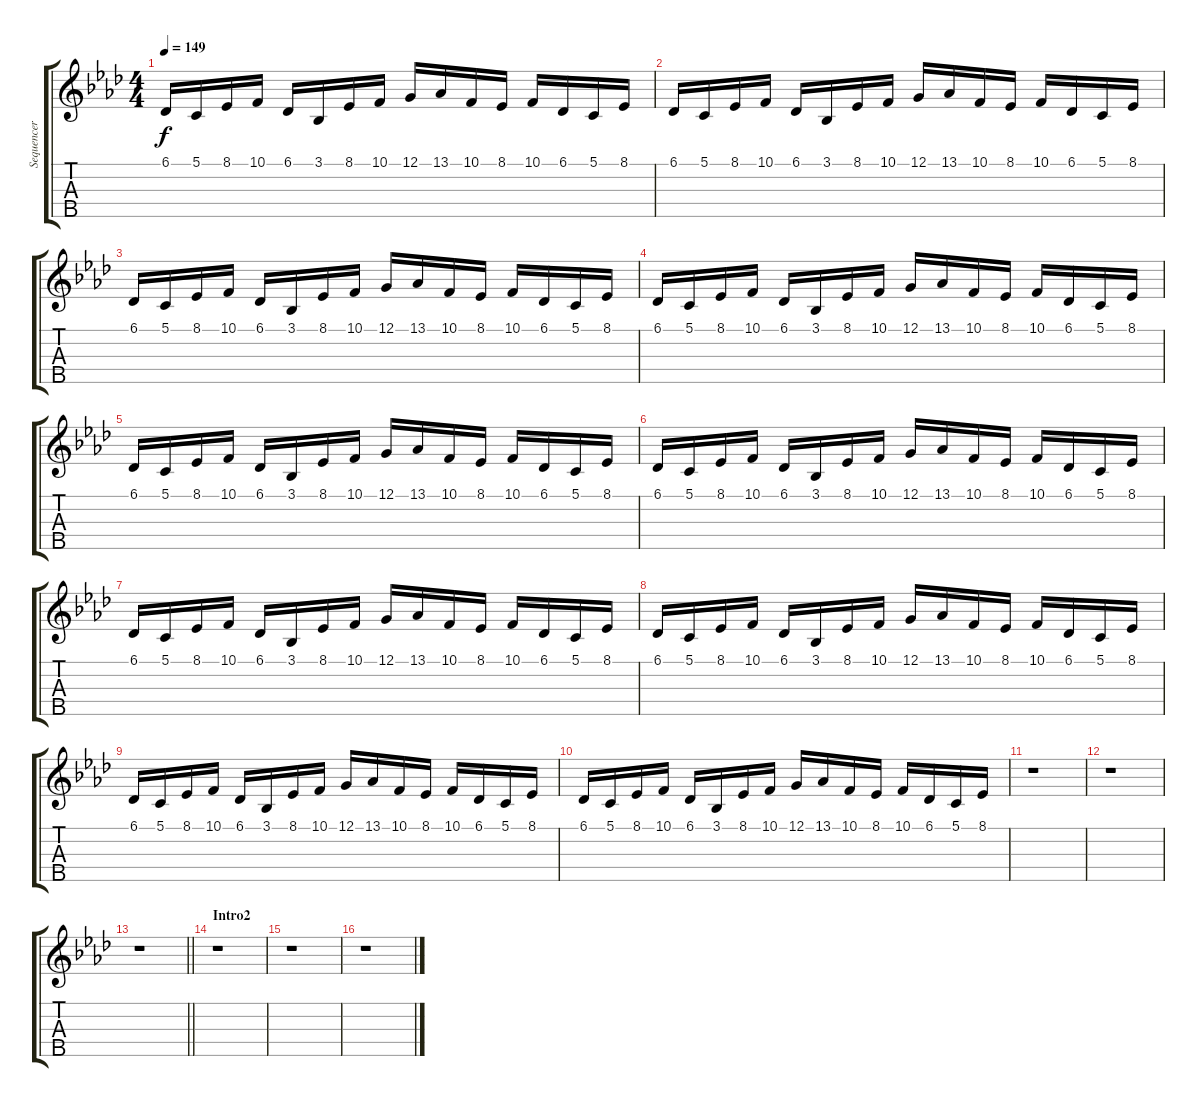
\track ("Sequencer" "Sequencer") {instrument lead2sawtooth}
\staff {score tabs}
\tuning (G3 D3 A2 E2 B1) {hide}
\ts (4 4)
\tempo 149
\clef g2
\ks ab
6.1.16{dy f} 5.1.16 8.1.16 10.1.16 6.1.16 3.1.16 8.1.16 10.1.16 12.1.16 13.1.16 10.1.16 8.1.16 10.1.16 6.1.16 5.1.16 8.1.16 |
6.1.16 5.1.16 8.1.16 10.1.16 6.1.16 3.1.16 8.1.16 10.1.16 12.1.16 13.1.16 10.1.16 8.1.16 10.1.16 6.1.16 5.1.16 8.1.16 |
6.1.16 5.1.16 8.1.16 10.1.16 6.1.16 3.1.16 8.1.16 10.1.16 12.1.16 13.1.16 10.1.16 8.1.16 10.1.16 6.1.16 5.1.16 8.1.16 |
6.1.16 5.1.16 8.1.16 10.1.16 6.1.16 3.1.16 8.1.16 10.1.16 12.1.16 13.1.16 10.1.16 8.1.16 10.1.16 6.1.16 5.1.16 8.1.16 |
6.1.16 5.1.16 8.1.16 10.1.16 6.1.16 3.1.16 8.1.16 10.1.16 12.1.16 13.1.16 10.1.16 8.1.16 10.1.16 6.1.16 5.1.16 8.1.16 |
6.1.16 5.1.16 8.1.16 10.1.16 6.1.16 3.1.16 8.1.16 10.1.16 12.1.16 13.1.16 10.1.16 8.1.16 10.1.16 6.1.16 5.1.16 8.1.16 |
6.1.16 5.1.16 8.1.16 10.1.16 6.1.16 3.1.16 8.1.16 10.1.16 12.1.16 13.1.16 10.1.16 8.1.16 10.1.16 6.1.16 5.1.16 8.1.16 |
6.1.16 5.1.16 8.1.16 10.1.16 6.1.16 3.1.16 8.1.16 10.1.16 12.1.16 13.1.16 10.1.16 8.1.16 10.1.16 6.1.16 5.1.16 8.1.16 |
6.1.16 5.1.16 8.1.16 10.1.16 6.1.16 3.1.16 8.1.16 10.1.16 12.1.16 13.1.16 10.1.16 8.1.16 10.1.16 6.1.16 5.1.16 8.1.16 |
6.1.16 5.1.16 8.1.16 10.1.16 6.1.16 3.1.16 8.1.16 10.1.16 12.1.16 13.1.16 10.1.16 8.1.16 10.1.16 6.1.16 5.1.16 8.1.16 |
r.1 |
r.1 |
\barLineRight lightlight
r.1 |
\section ("" "Intro2")
r.1 |
r.1 |
r.1
